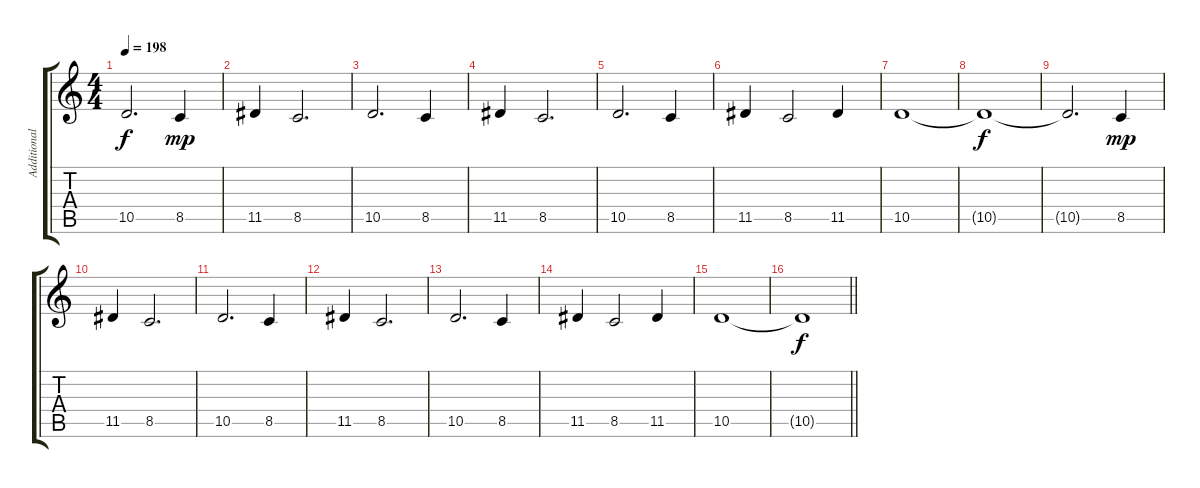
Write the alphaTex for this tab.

\track ("Additional stuff" "Additional") {instrument distortionguitar}
\staff {score tabs}
\tuning (B3 Gb3 D3 A2 E2 B1) {hide}
\ts (4 4)
\section ("" "")
\tempo 198
\clef g2
\ks c
10.5{t}.2{d dy f volume 12} 8.5.4{dy mp} |
11.5.4 8.5.2{d} |
10.5.2{d} 8.5.4 |
11.5.4 8.5.2{d} |
10.5.2{d volume 11} 8.5.4 |
11.5.4 8.5.2 11.5.4 |
10.5.1 |
10.5{t}.1{dy f} |
10.5{t}.2{d volume 10} 8.5.4{dy mp} |
11.5.4 8.5.2{d} |
10.5.2{d} 8.5.4 |
11.5.4 8.5.2{d} |
10.5.2{d volume 9} 8.5.4 |
11.5.4 8.5.2 11.5.4 |
10.5.1 |
\barLineRight lightlight
10.5{t}.1{dy f}
